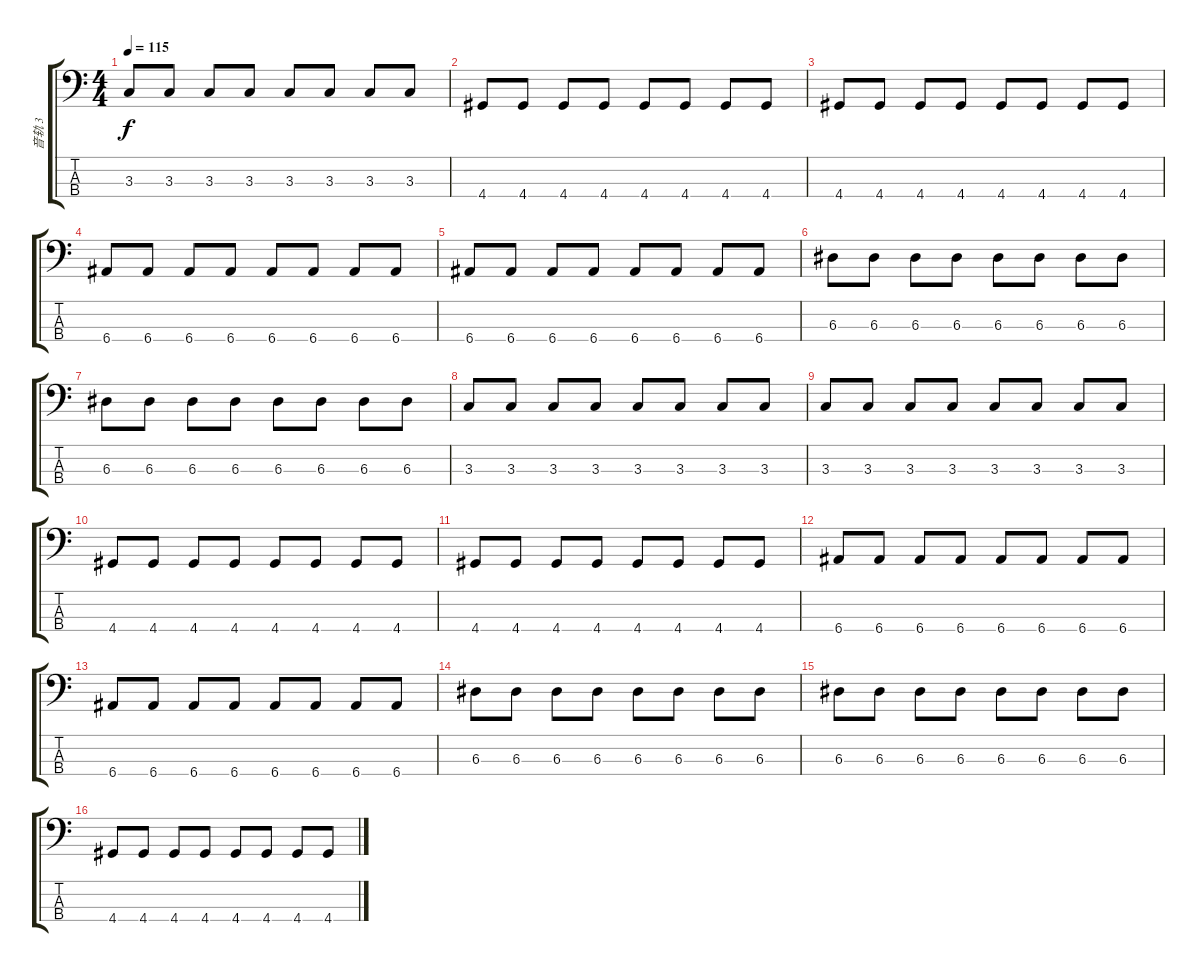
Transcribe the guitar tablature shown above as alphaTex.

\track ("音轨 3" "音轨 3") {instrument electricbassfinger}
\staff {score tabs}
\tuning (G2 D2 A1 E1) {hide}
\ts (4 4)
\tempo 115
\clef f4
\ks c
3.3.8{dy f} 3.3.8 3.3.8 3.3.8 3.3.8 3.3.8 3.3.8 3.3.8 |
4.4.8 4.4.8 4.4.8 4.4.8 4.4.8 4.4.8 4.4.8 4.4.8 |
4.4.8 4.4.8 4.4.8 4.4.8 4.4.8 4.4.8 4.4.8 4.4.8 |
6.4.8 6.4.8 6.4.8 6.4.8 6.4.8 6.4.8 6.4.8 6.4.8 |
6.4.8 6.4.8 6.4.8 6.4.8 6.4.8 6.4.8 6.4.8 6.4.8 |
6.3.8 6.3.8 6.3.8 6.3.8 6.3.8 6.3.8 6.3.8 6.3.8 |
6.3.8 6.3.8 6.3.8 6.3.8 6.3.8 6.3.8 6.3.8 6.3.8 |
3.3.8 3.3.8 3.3.8 3.3.8 3.3.8 3.3.8 3.3.8 3.3.8 |
3.3.8 3.3.8 3.3.8 3.3.8 3.3.8 3.3.8 3.3.8 3.3.8 |
4.4.8 4.4.8 4.4.8 4.4.8 4.4.8 4.4.8 4.4.8 4.4.8 |
4.4.8 4.4.8 4.4.8 4.4.8 4.4.8 4.4.8 4.4.8 4.4.8 |
6.4.8 6.4.8 6.4.8 6.4.8 6.4.8 6.4.8 6.4.8 6.4.8 |
6.4.8 6.4.8 6.4.8 6.4.8 6.4.8 6.4.8 6.4.8 6.4.8 |
6.3.8 6.3.8 6.3.8 6.3.8 6.3.8 6.3.8 6.3.8 6.3.8 |
6.3.8 6.3.8 6.3.8 6.3.8 6.3.8 6.3.8 6.3.8 6.3.8 |
4.4.8 4.4.8 4.4.8 4.4.8 4.4.8 4.4.8 4.4.8 4.4.8
